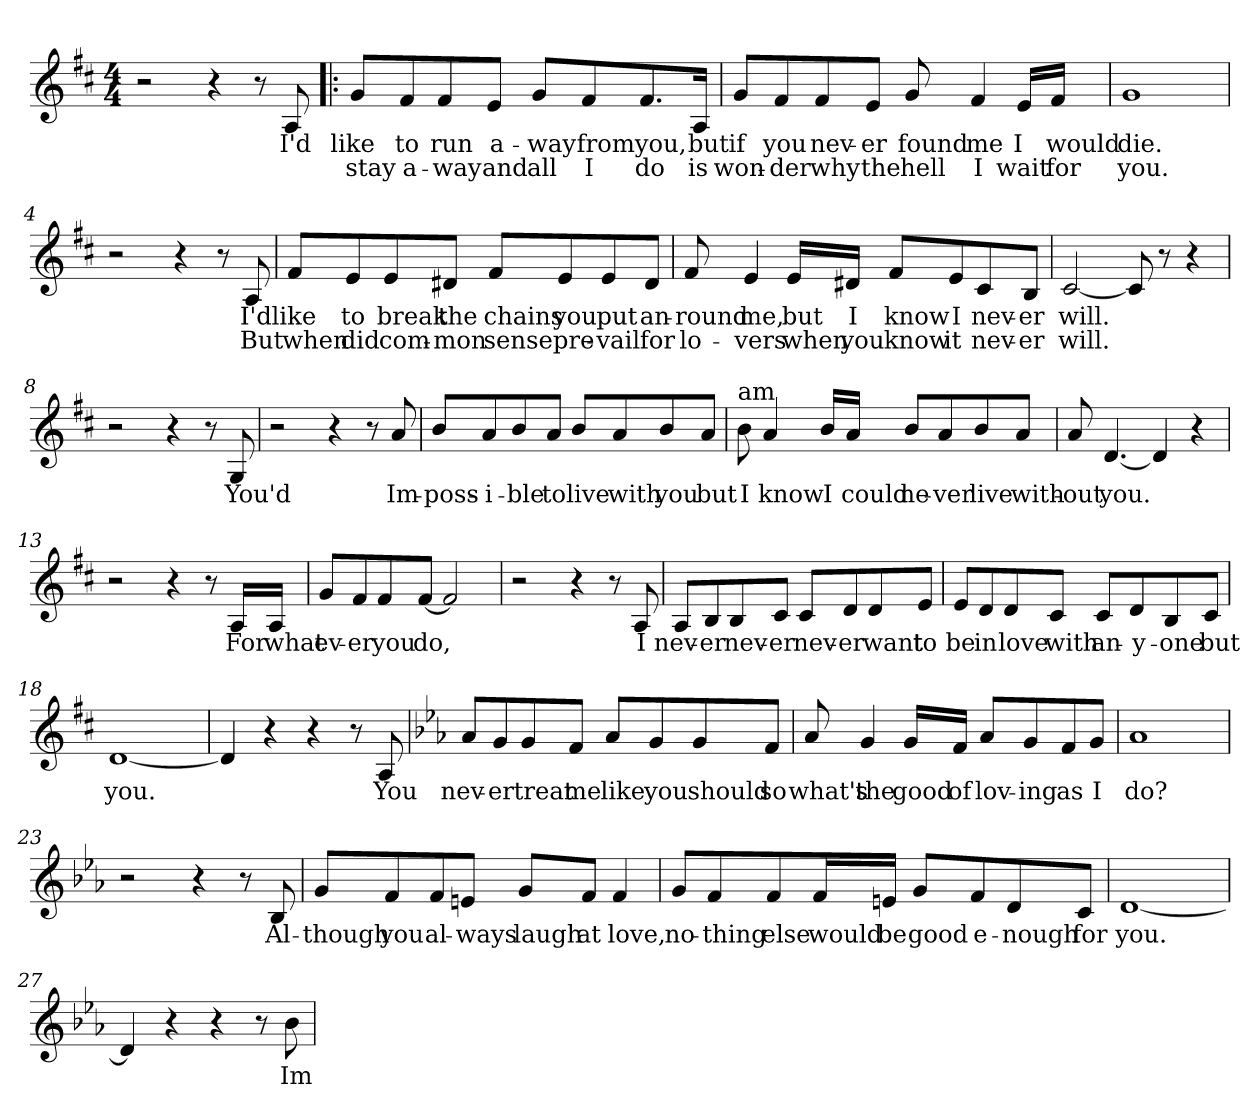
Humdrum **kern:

**kern	**text	**text
*part1	*part1	*part1
*staff1	*staff1	*staff1
*clefG2	*	*
*k[f#c#]	*	*
*D:	*	*
*M4/4	*	*
=	=	=
2r	.	.
4r	.	.
8r	.	.
8A/	I'd	.
=1!|:	=1!|:	=1!|:
8g/L	like	stay
8f#/	to	a-
8f#/	run	-way
8e/J	a-	and
8g/L	-way	all
8f#/	from	I
8.f#/	you,	do
16A/Jk	but	is
=2	=2	=2
8g/L	if	won-
8f#/	you	-der
8f#/	nev-	why
8e/J	-er	the
8g/	found	hell
4f#/	me	I
16e/LL	I	wait
16f#/JJ	would	for
!!LO:LB:g=z
=3	=3	=3
1g	die.	you.
=4	=4	=4
2r	.	.
4r	.	.
8r	.	.
8A/	I'd	But
=5	=5	=5
8f#/L	like	when
8e/	to	did
8e/	break	com-
8d#X/J	the	-mon
8f#/L	chains	sense
8e/	you	pre-
8e/	put	-vail
8d#/J	an-	for
!!LO:LB:g=z
=6	=6	=6
8f#/	-round	lo-
4e/	me,	-vers
16e/LL	but	when
16d#X/JJ	I	you
8f#/L	know	know
8e/	I	it
8c#/	nev-	nev-
8B/J	-er	-er
=7	=7	=7
[2c#/	will.	will.
8c#/]	.	.
8r	.	.
4r	.	.
=8	=8	=8
2r	.	.
4r	.	.
8r	.	.
8G/	You'd	.
=9	=9	=9
2r	.	.
4r	.	.
8r	.	.
8a/	Im-	.
!!LO:LB:g=z
=10	=10	=10
8b/L	-poss-	.
8a/	-i-	.
8b/	-ble	.
8a/J	to	.
8b/L	live	.
8a/	with	.
8b/	you	.
8a/J	but	.
=11	=11	=11
!LO:TX:a:t=am	!	!
8b\	I	.
4a/	know	.
16b/LL	I	.
16a/JJ	could	.
8b/L	ne-	.
8a/	-ver	.
8b/	live	.
8a/J	with-	.
=12	=12	=12
8a/	-out	.
[4.d/	you.	.
4d/]	.	.
4r	.	.
!!LO:LB:g=z
=13	=13	=13
2r	.	.
4r	.	.
8r	.	.
16A/LL	For	.
16A/JJ	what	.
=14	=14	=14
8g/L	ev-	.
8f#/	-er	.
8f#/	you	.
[8f#/J	do,	.
2f#/]	.	.
=15	=15	=15
2r	.	.
4r	.	.
8r	.	.
8A/	I	.
=16	=16	=16
8A/L	nev-	.
8B/	-er	.
8B/	nev-	.
8c#/J	-er	.
8c#/L	nev-	.
8d/	-er	.
8d/	want	.
8e/J	to	.
!!LO:LB:g=z
=17	=17	=17
8e/L	be	.
8d/	in	.
8d/	love	.
8c#/J	with	.
8c#/L	an-	.
8d/	-y-	.
8B/	-one	.
8c#/J	but	.
=18	=18	=18
[1d	you.	.
=19	=19	=19
4d/]	.	.
4r	.	.
4r	.	.
8r	.	.
8A/	You	.
=20	=20	=20
*k[b-e-a-]	*	*
*E-:	*	*
8a-/L	nev-	.
8g/	-er	.
8g/	treat	.
8f/J	me	.
8a-/L	like	.
8g/	you	.
8g/	should	.
8f/J	so	.
!!LO:LB:g=z
=21	=21	=21
8a-/	what's	.
4g/	the	.
16g/LL	good	.
16f/JJ	of	.
8a-/L	lov-	.
8g/	-ing	.
8f/	as	.
8g/J	I	.
=22	=22	=22
1a-	do?	.
=23	=23	=23
2r	.	.
4r	.	.
8r	.	.
8B-/	Al-	.
=24	=24	=24
8g/L	-though	.
8f/	you	.
8f/	al-	.
8en/J	-ways	.
8g/L	laugh	.
8f/J	at	.
4f/	love,	.
!!LO:PB:g=z
=25	=25	=25
8g/L	no-	.
8f/	-thing	.
8f/	else	.
16f/L	would	.
16en/JJ	be	.
8g/L	good	.
8f/	e-	.
8d/	-nough	.
8c/J	for	.
=26	=26	=26
[1d	you.	.
=27	=27	=27
4d/]	.	.
4r	.	.
4r	.	.
8r	.	.
8b-\	Im-	.
=	=	=
*-	*-	*-
